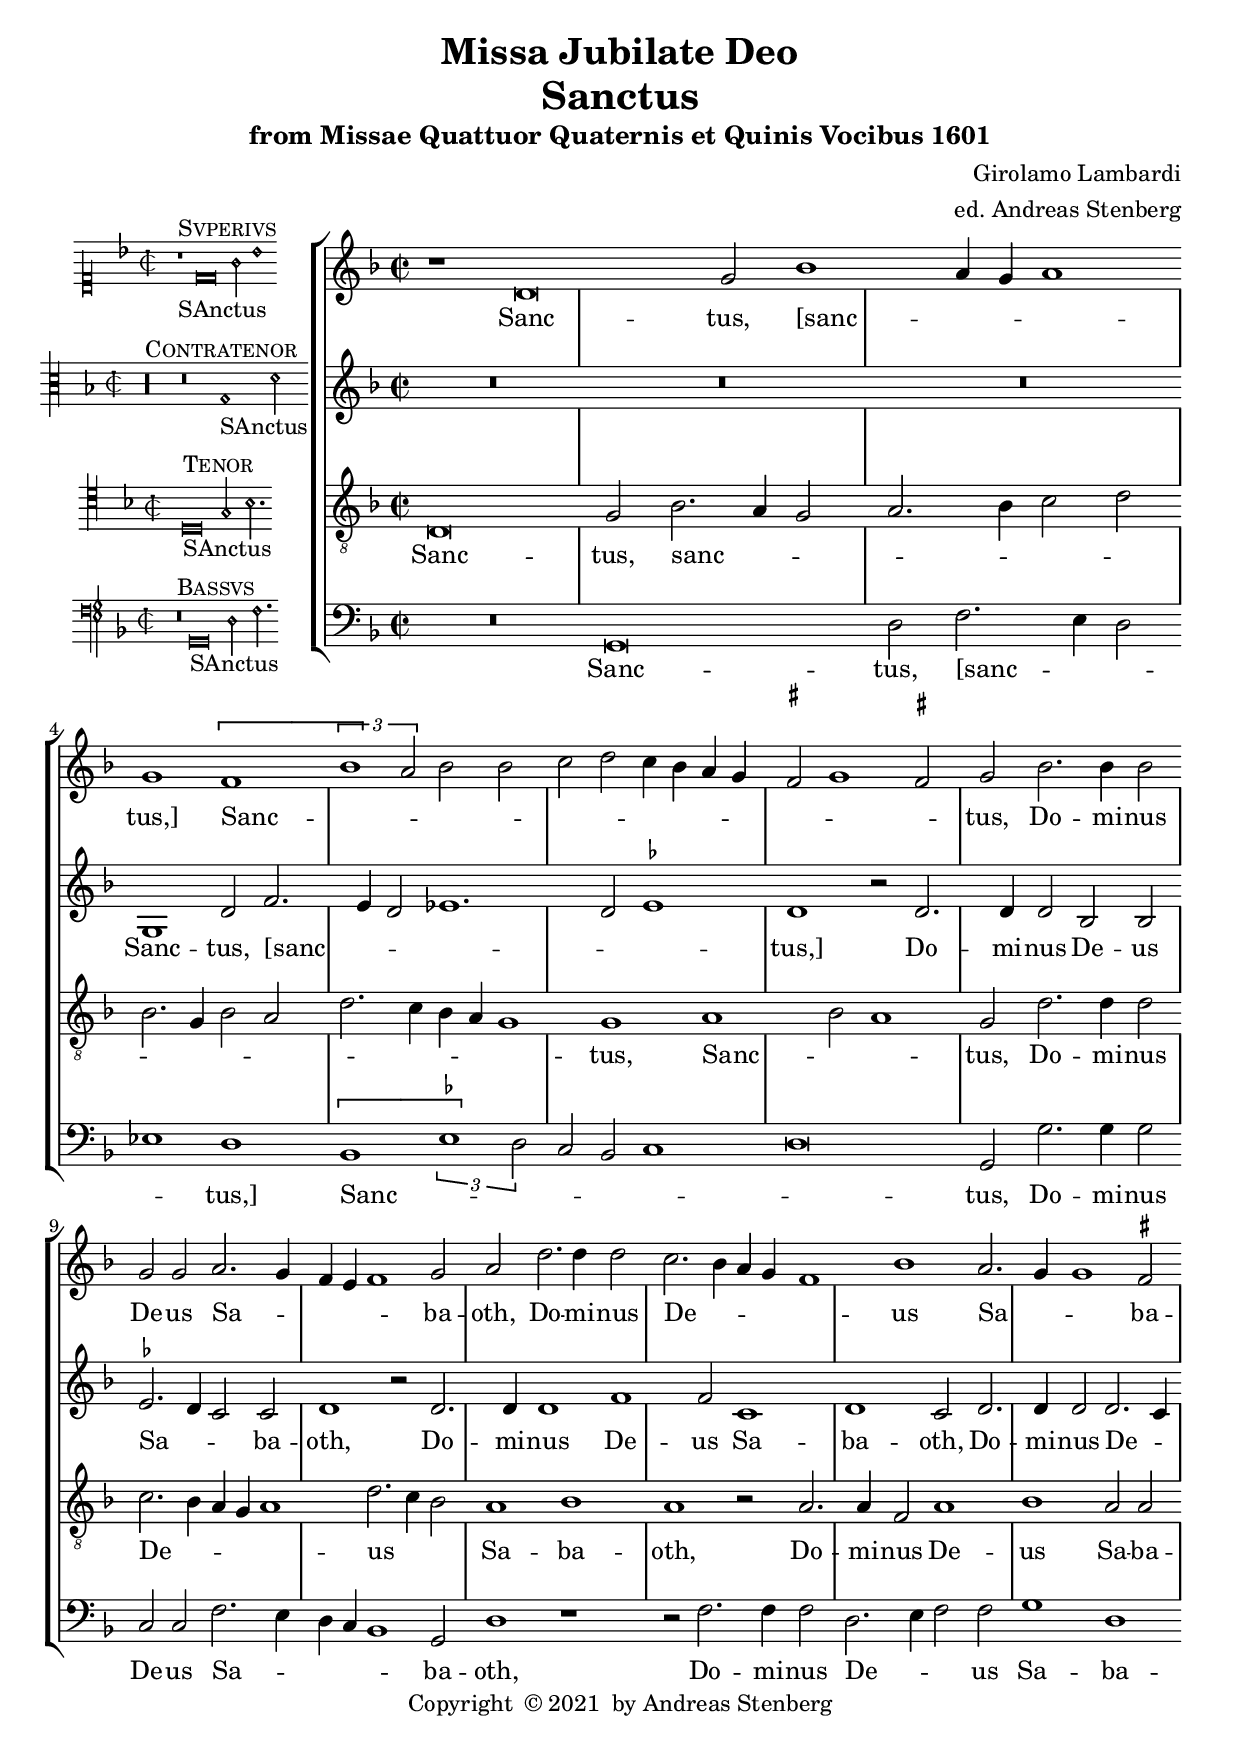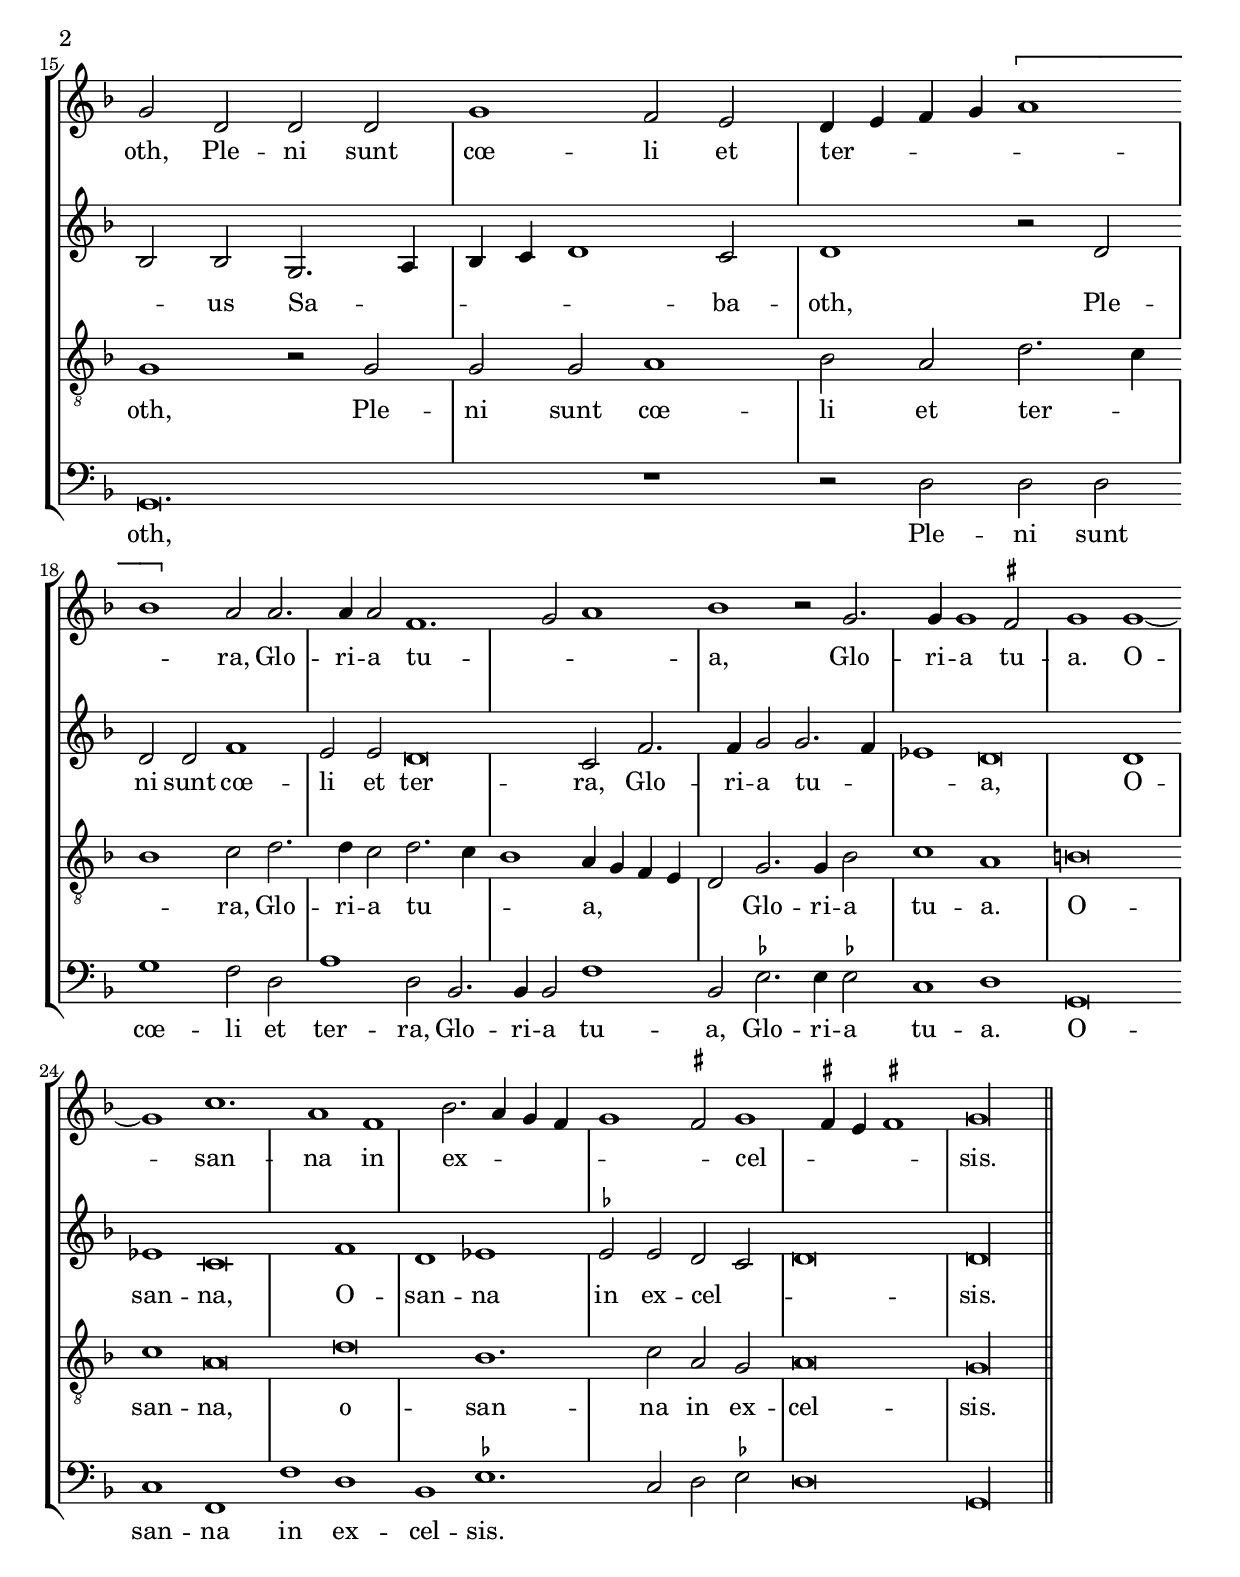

%%%%%%%%%%%%%%%%%%%%%%%%%%%%%%%%%%%%%%%%%%%%%%%%%%%%%%%%%%%%%%%%%%%
% This is a template based on the usual four part choir templater %
% where the voices have common lyrics at the the start but split  %
% to separate lyrics after a while.				  %
% This template is modyfied by AS from the one in the lilypond    %
% documentation.						  %
% This template is to be used for instance for fairly simple      %
% settings where the stanzas are set homophonicaly but twhere the %
% Chorus contains polyphony that require separate underlay for    %
% the different voices.						  %
%%%%%%%%%%%%%%%%%%%%%%%%%%%%%%%%%%%%%%%%%%%%%%%%%%%%%%%%%%%%%%%%%%%
\version "2.18.0"
\include "deutsch.ly"
ficta = \once \set suggestAccidentals =##t

\header {
  title = \markup {
    \center-column {
      "Missa Jubilate Deo"
      \fontsize #0.5 "Sanctus"
      %      "Wann er zu nacht"
      \vspace #0.5
    }
  }
  subtitle = "from Missae Quattuor Quaternis et Quinis Vocibus 1601"
  composer = "Girolamo Lambardi"
  arranger = "ed. Andreas Stenberg"
  poet = ""
  meter =""
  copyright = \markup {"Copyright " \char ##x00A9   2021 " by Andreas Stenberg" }
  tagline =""
}
%}
globalIX = {
  \key f \major
}

sopMusicIX = \relative c' {

  \set Score.tempoHideNote = ##t
  \tempo 2 = 86
  \time 2/2
  \set Timing.measureLength = #(ly:make-moment 4/2)
  \override Staff.BarLine.transparent = ##t
 r1 d\breve
 g2 b1(
 a4 g4 a1)
 g1 \[f1(
 \tuplet 3/2 { b1\] a2 } b2 b2
 c2 d2 c4 b4 a4 g4
 \ficta fis2 g1 \ficta fis!2)
 g2 b2. b4 b2
 g2 g2 a2.( g4

 f4 e4  f1) g2
 a2 d2. d4 d2
 c2.( b4 a4 g4 f1)
 b1 a2.(
 g4 g1) \ficta fis2
 g2 d2 d2 d2
 g1 f2 e2
 d4( e4 f4 g4 \[a1
 b1)\] a2 a2.
 a4 a2 f1.(
 g2 a1)
 b1 r2 g2.
 g4 g1 \ficta fis2
 g1 g1~
 g1 c1.
 a1 f1
 b2.( a4 g4 f4
 g1 \ficta fis2) g1(
 \ficta fis4 e4 \ficta fis!1)
 \cadenzaOn
 g\longa
 \revert Staff.BarLine.transparent
  \bar "||"
  \cadenzaOff
}
sopWordsIX = \lyricmode {
  Sanc -- tus, [sanc -- tus,] Sanc -- tus,
  Do -- mi -- nus De -- us Sa -- ba -- oth,
  Do -- mi -- nus De -- us Sa -- ba -- oth,
  Ple -- ni sunt cœ -- li et ter -- ra,
  Glo -- ri -- a tu -- a,
  Glo -- ri -- a tu -- a.
  O -- san -- na in ex -- cel -- sis.
}
altoMusicIX = \relative c' {
  \override Staff.BarLine.transparent = ##t
  R\breve*3
  g1 d'2 f2.(
  e4 d2 es1.
  d2 \ficta es1)
  d1 r2 d2.
  d4 d2 b2 b2
  \ficta es2.( d4 c2) c2
  d1  r2 d2.
  d4 d1 f1
  f2

  c1
  d1 c2 d2.
  d4  d2 d2.( c4
  b2) b2 g2.( a4
  b4 c4 d1) c2
  d1 r2 d2
  d2 d2  f1
  e2 e2 d\breve
  c2

  f2.
  f4 g2 g2.( f4
  es1) d\breve
  d1
  es1 c\breve
  f1
  d1 es1
  \ficta es2 es2 d2( c2
  d\breve)
  d\longa
  \revert Staff.BarLine.transparent
}
altoWordsIX = \lyricmode {
  Sanc -- tus, [sanc -- tus,] %Sanc -- tus,
  Do -- mi -- nus De -- us Sa -- ba -- oth,
  Do -- mi -- nus De -- us Sa -- ba -- oth,
  Do -- mi -- nus De -- us Sa -- ba -- oth,
  Ple -- ni sunt cœ -- li et ter -- ra,
  Glo -- ri -- a tu -- a,
  O -- san -- na,
  O -- san -- na in ex -- cel -- sis.
}
tenorMusicIX = \relative c {
  \clef "G_8"
  \override Staff.BarLine.transparent = ##t
   d\breve
   g2 b2.( a4 g2
   a2. b4 c2 d2
   b2. g4 b2 a2
   d2. c4 b4 a4 g1)
   g1 a1(
   b2 a1)
   g2 d'2. d4 d2

   c2.( b4 a4 g4 a1)
   d2.( c4 b2)
   a1 b1
   a1 r2 a2.
   a4 f2 a1
   b1 a2 a2
   g1 r2 g2
   g2 g2 a1
   b2 a2 d2.( c4
   b1) c2 d2.
   d4 c2 d2.( c4
   b1) a4( g4 f4 e4
   d2) g2. g4 b2
   c1 a1
   h\breve
   c1 a\breve
   d\breve
   b1.
   c2 a2 g2
   a\breve
   g\longa
 \revert Staff.BarLine.transparent
}
tenorWordsIX = \lyricmode {
  Sanc -- tus, sanc -- tus, Sanc -- tus,
  Do -- mi -- nus De -- us Sa -- ba -- oth,
  Do -- mi -- nus De -- us Sa -- ba -- oth,
  Ple -- ni sunt cœ -- li et ter -- ra,
  Glo -- ri -- a tu -- a,
  Glo -- ri -- a tu -- a.
  O -- san -- na, o -- san -- na in ex -- cel -- sis.
}
bassMusicIX = \relative c {
  \override Staff.BarLine.transparent = ##t
  R\breve
  g\breve
  d'2 f2.( e4 d2
  es1) d1
  \[b1( \tuplet 3/2 { \ficta es1\] d2 }
  c2 b2 c1
  d\breve)
  g,2 g'2. g4 g2
  c,2 c2 f2.( e4
  d4 c4 b1) g2

  d'1 r1
  r2 f2. f4 f2
  d2.( e4 f2) f2
  g1 d1
  g,\breve.
  r1
  r2 d'2 d2 d2
  g1 f2 d2
  a'1 d,2 b2.
  b4 b2 f'1

  b,2 \ficta es2. \ficta es4 \ficta es!2
  c1 d1
  g,\breve
  c1 f,1
  f'1 d1
  b1 \ficta es1.
  c2 d2 \ficta es2
  d\breve
  g,\longa
  \revert Staff.BarLine.transparent
}
bassWordsIX = \lyricmode {
  Sanc -- tus, [sanc -- tus,] Sanc -- tus,
  Do -- mi -- nus De -- us Sa -- ba -- oth,
  Do -- mi -- nus De -- us Sa -- ba -- oth,
  Ple -- ni sunt cœ -- li et ter -- ra,
  Glo -- ri -- a tu -- a,
  Glo -- ri -- a tu -- a.
  O -- san -- na in ex -- cel -- sis.
}
incipitIXDiscantus = \markup {
  \score {
    {
      %      \set Staff.instrumentName = #"Tenor "
      \override NoteHead.style = #'neomensural
      \override Rest.style = #'neomensural
      \override Staff.TimeSignature.style = #'mensural
      \cadenzaOn
      \clef "petrucci-c1"
      \key f \major
      \time 2/2

      r1^\markup { \smallCaps"Svperivs"} _"SAnctus"
      d'\breve g'2 b'1
    }
    \layout {
      \context {
        \Voice
        \remove "Ligature_bracket_engraver"
        \consists "Mensural_ligature_engraver"
      }
      line-width = 4.5\cm
    }
  }
}


incipitIXAltus = \markup {
  \score {
    {
      %      \set Staff.instrumentName = #"Tenor "
      \override NoteHead.style = #'neomensural
      \override Rest.style = #'neomensural
      \override Staff.TimeSignature.style = #'mensural
      \cadenzaOn
      \clef "petrucci-c3"
      \key f \major
      \time 2/2
      r\longa^\markup \smallCaps"Contratenor"r\breve g1_"SAnctus"
       d'2
    }
    \layout {
      \context {
        \Voice
        \remove "Ligature_bracket_engraver"
        \consists "Mensural_ligature_engraver"
      }
      line-width = 4.5\cm
    }
  }
}


incipitIXTenor = \markup {
  \score {
    {
      %      \set Staff.instrumentName = #"Tenor "
      \override NoteHead.style = #'neomensural
      \override Rest.style = #'neomensural
      \override Staff.TimeSignature.style = #'mensural
      \cadenzaOn
      \clef "petrucci-c4"
      \key f \major
      \time 2/2
      d\breve^\markup \smallCaps"Tenor" _"SAnctus"
      g2 b2.
    }
    \layout {
      \context {
        \Voice
        \remove "Ligature_bracket_engraver"
        \consists "Mensural_ligature_engraver"
      }
      line-width = 5.0\cm
    }
  }
}
#(append! supported-clefs '(("mensural-f3" . ("clefs.mensural.f" 0 0))))

incipitIXBassus = \markup {
  \score {
    {
      %      \set Staff.instrumentName = #"Tenor "
      \override NoteHead.style = #'neomensural
      \override Rest.style = #'neomensural
      \override Staff.TimeSignature.style = #'mensural
      \cadenzaOn
      \clef "petrucci-f"
      \key f \major
      \time 2/2
      r\breve^\markup \smallCaps"Bassvs"
      g,\breve_"SAnctus"
      d2 f2.
    }
    \layout {
      \context {
        \Voice
        \remove "Ligature_bracket_engraver"
        \consists "Mensural_ligature_engraver"
      }
      line-width = 4.5\cm
    }
  }
}


\score {
  <<
    \new StaffGroup \with {
      \override VerticalAxisGroup.staff-staff-spacing = #'((basic-distance . 12))
    } <<
      \new Staff = treble <<
        \set Staff.instrumentName = \incipitIXDiscantus
        \new Voice = "sopranos" {
          \set  Staff.midiInstrument ="choir aahs"
          %	\voiceOne
          << \globalIX \sopMusicIX >>
        }
      >>
      \new Lyrics = sopranos { s1 }

      \new Staff = "medius" <<
        \set Staff.instrumentName = \incipitIXAltus

        \new Voice = "altos" {
          %	\voiceTwo
          \set  Staff.midiInstrument ="choir aahs"
          << \globalIX \altoMusicIX >>
        }
      >>

      \new Lyrics = "altos" { s1 }
      \new Staff = tenors <<
        \set Staff.instrumentName = \incipitIXTenor

        \clef "treble"
        \new Voice = "tenors" {
          \set  Staff.midiInstrument ="choir aahs"
          %	\voiceOne
          << \globalIX \tenorMusicIX >>
        }
      >>
      \new Lyrics = "tenors" { s1 }

      \new Staff ="basses" {
        \set Staff.instrumentName = \incipitIXBassus

        \new Voice = "basses" {
          \set  Staff.midiInstrument ="choir aahs"
          \clef "bass"
          %	\voiceTwo
          << \globalIX \bassMusicIX >>
        }
      }
    >>
    \new Lyrics = basses { s1 }

    \context Lyrics = sopranos \lyricsto sopranos \sopWordsIX
    \context Lyrics = altos \lyricsto altos \altoWordsIX
    \context Lyrics = tenors \lyricsto tenors \tenorWordsIX
    \context Lyrics = basses \lyricsto basses \bassWordsIX
  >>
  \layout {
    \context {
      \Score
      % no bars in staves
      %      \override BarLine.transparent = ##t

    }
    % the next three instructions keep the lyrics between the bar lines
    \context {
      \Lyrics
      \consists "Bar_engraver"
      \override BarLine.transparent = ##t
    }
    \context {
      \StaffGroup
      \consists "Separating_line_group_engraver"
    }
    \context {
      \Voice
      % no slurs
      \override Slur.transparent = ##t
      % Comment in the below "\remove" command to allow line
      % breaking also at those barlines where a note overlaps
      % into the next bar.  The command is commented out in this
      % short example score, but especially for large scores, you
      % will typically yield better line breaking and thus improve
      % overall spacing if you comment in the following command.
      %\remove "Forbid_line_break_engraver"
    }
    indent = 4.5\cm
  }

}
\score {
  <<
    \new StaffGroup <<
      \new Staff = treble <<
        \set Staff.instrumentName = \incipitIXDiscantus
        \new Voice = "sopranos" {
          \set  Staff.midiInstrument ="choir aahs"
          %	\voiceOne
          << \globalIX \sopMusicIX >>
        }
      >>
      \new Lyrics = sopranos { s1 }

      \new Staff = "medius" <<
        \set Staff.instrumentName = \incipitIXAltus

        \new Voice = "altos" {
          %	\voiceTwo
          \set  Staff.midiInstrument ="choir aahs"
          << \globalIX \altoMusicIX >>
        }
      >>

      \new Lyrics = "altos" { s1 }
      \new Staff = tenors <<
        \set Staff.instrumentName = \incipitIXTenor

        \clef "treble"
        \new Voice = "tenors" {
          \set  Staff.midiInstrument ="choir aahs"
          %	\voiceOne
          << \globalIX \tenorMusicIX >>
        }
      >>
      \new Lyrics = "tenors" { s1 }

      \new Staff ="basses" {
        \set Staff.instrumentName = \incipitIXBassus

        \new Voice = "basses" {
          \set  Staff.midiInstrument ="choir aahs"
          \clef "G_8"
          %	\voiceTwo
          << \globalIX \bassMusicIX >>
        }
      }
    >>
    \new Lyrics = basses { s1 }

    \context Lyrics = sopranos \lyricsto sopranos \sopWordsIX
    \context Lyrics = altos \lyricsto altos \altoWordsIX
    \context Lyrics = tenors \lyricsto tenors \tenorWordsIX
    \context Lyrics = basses \lyricsto basses \bassWordsIX
  >>
  \midi {}
}
\paper {
  ragged-bottom = ##t
  ragged-last-bottom = ##t
  ragged-last = ##t
}

%{
convert-ly.py (GNU LilyPond) 2.18.2  convert-ly.py: Processing `'...
Applying conversion: 2.15.7, 2.15.9, 2.15.10, 2.15.16, 2.15.17,
2.15.18, 2.15.19, 2.15.20, 2.15.25, 2.15.32, 2.15.39, 2.15.40,
2.15.42, 2.15.43, 2.16.0, 2.17.0, 2.17.4, 2.17.5, 2.17.6, 2.17.11,
2.17.14, 2.17.15, 2.17.18, 2.17.19, 2.17.20, 2.17.25, 2.17.27,
2.17.29, 2.17.97, 2.18.0
%}
